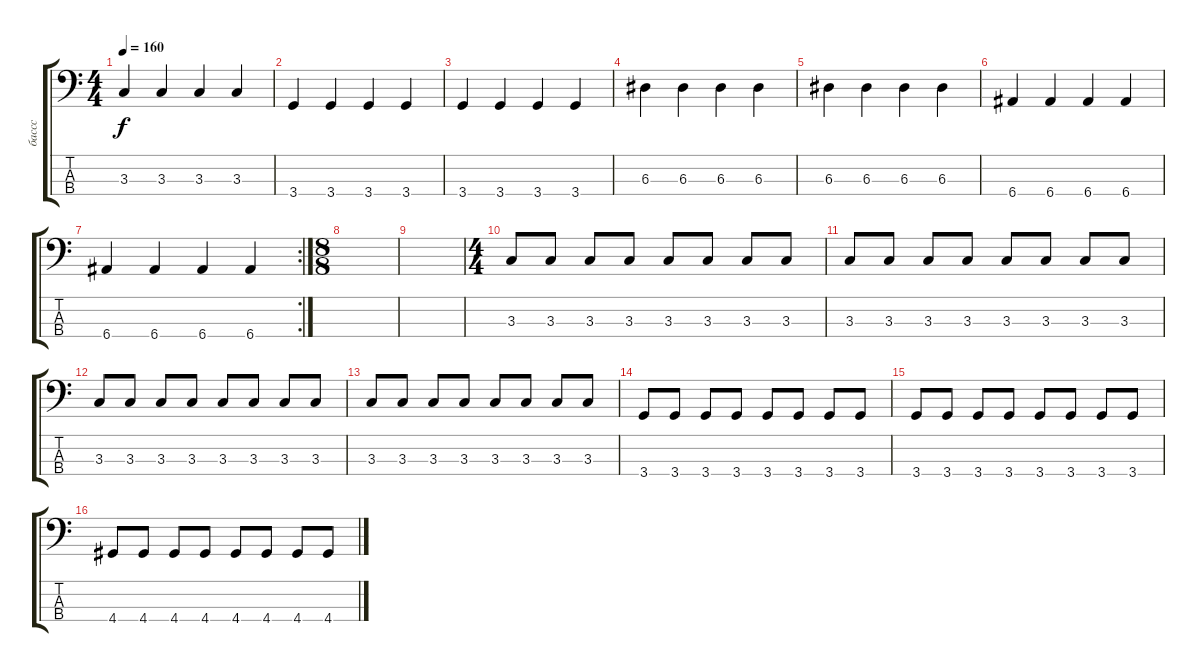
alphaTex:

\track ("бассс" "бассс") {instrument electricbassfinger}
\staff {score tabs}
\tuning (G2 D2 A1 E1) {hide}
\ts (4 4)
\tempo 160
\clef f4
\ks c
3.3.4{dy f} 3.3.4 3.3.4 3.3.4 |
3.4.4 3.4.4 3.4.4 3.4.4 |
3.4.4 3.4.4 3.4.4 3.4.4 |
6.3.4 6.3.4 6.3.4 6.3.4 |
6.3.4 6.3.4 6.3.4 6.3.4 |
6.4.4 6.4.4 6.4.4 6.4.4 |
\rc 2
6.4.4 6.4.4 6.4.4 6.4.4 |
\ts (8 8)
|
|
\ts (4 4)
3.3.8 3.3.8 3.3.8 3.3.8 3.3.8 3.3.8 3.3.8 3.3.8 |
3.3.8 3.3.8 3.3.8 3.3.8 3.3.8 3.3.8 3.3.8 3.3.8 |
3.3.8 3.3.8 3.3.8 3.3.8 3.3.8 3.3.8 3.3.8 3.3.8 |
3.3.8 3.3.8 3.3.8 3.3.8 3.3.8 3.3.8 3.3.8 3.3.8 |
3.4.8 3.4.8 3.4.8 3.4.8 3.4.8 3.4.8 3.4.8 3.4.8 |
3.4.8 3.4.8 3.4.8 3.4.8 3.4.8 3.4.8 3.4.8 3.4.8 |
4.4.8 4.4.8 4.4.8 4.4.8 4.4.8 4.4.8 4.4.8 4.4.8
